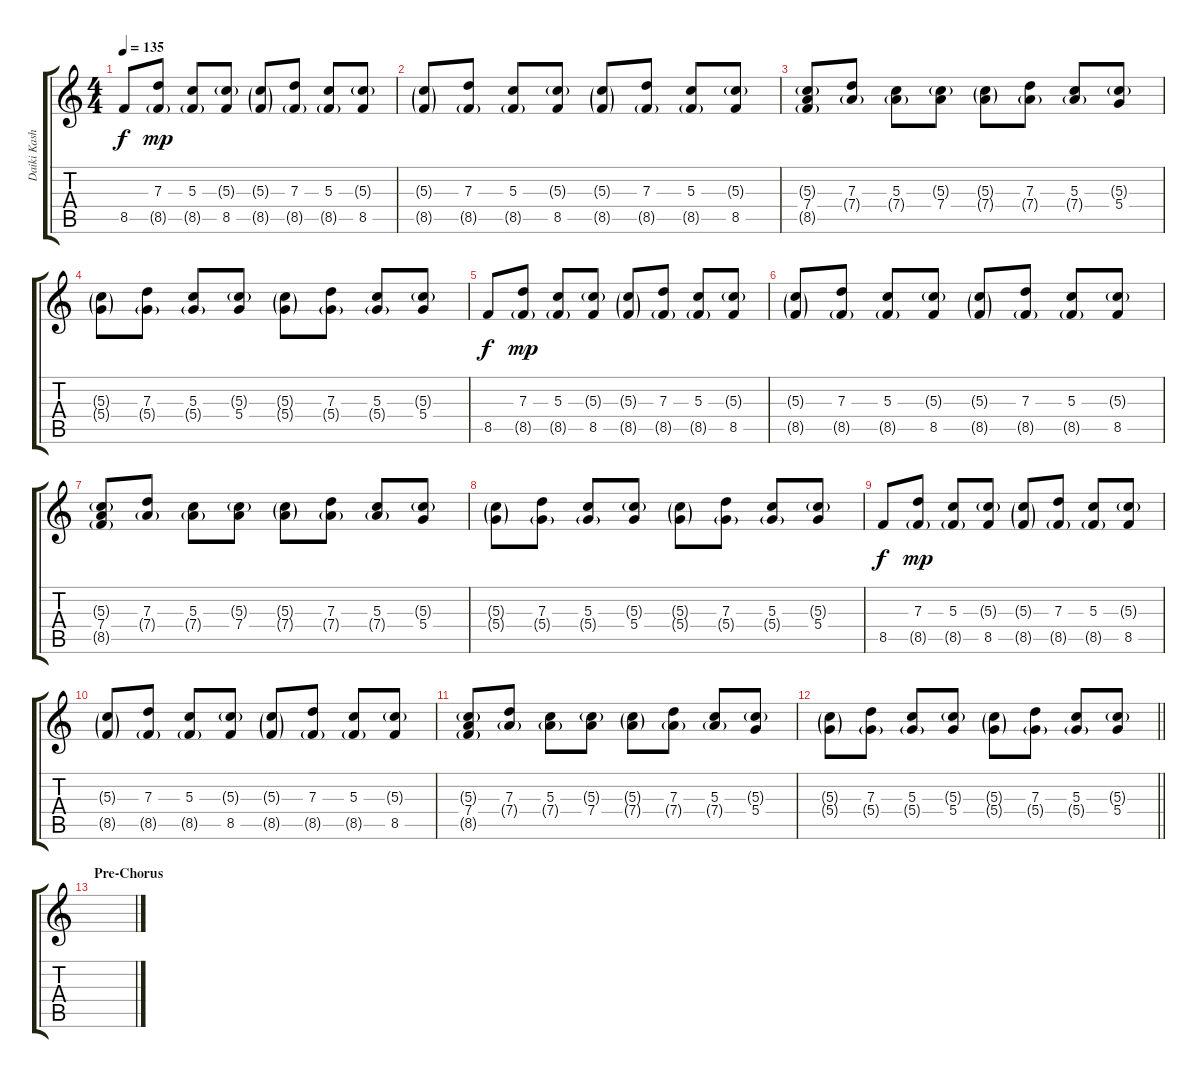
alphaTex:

\track ("Daiki Kasho (Guitar 1)" "Daiki Kash") {instrument electricguitarmuted}
\staff {score tabs}
\tuning (E4 B3 G3 D3 A2 E2) {hide}
\ts (4 4)
\tempo 135
\clef g2
\ks c
8.5.8{dy f} (7.3 8.5{g}).8{dy mp} (5.3 8.5{g}).8 (5.3{g} 8.5).8 (5.3{g} 8.5{g}).8 (7.3 8.5{g}).8 (5.3 8.5{g}).8 (5.3{g} 8.5).8 |
(5.3{g} 8.5{g}).8 (7.3 8.5{g}).8 (5.3 8.5{g}).8 (5.3{g} 8.5).8 (5.3{g} 8.5{g}).8 (7.3 8.5{g}).8 (5.3 8.5{g}).8 (5.3{g} 8.5).8 |
(5.3{g} 7.4 8.5{g}).8 (7.3 7.4{g}).8 (5.3 7.4{g}).8 (5.3{g} 7.4).8 (5.3{g} 7.4{g}).8 (7.3 7.4{g}).8 (5.3 7.4{g}).8 (5.3{g} 5.4).8 |
(5.3{g} 5.4{g}).8 (7.3 5.4{g}).8 (5.3 5.4{g}).8 (5.3{g} 5.4).8 (5.3{g} 5.4{g}).8 (7.3 5.4{g}).8 (5.3 5.4{g}).8 (5.3{g} 5.4).8 |
8.5.8{dy f} (7.3 8.5{g}).8{dy mp} (5.3 8.5{g}).8 (5.3{g} 8.5).8 (5.3{g} 8.5{g}).8 (7.3 8.5{g}).8 (5.3 8.5{g}).8 (5.3{g} 8.5).8 |
(5.3{g} 8.5{g}).8 (7.3 8.5{g}).8 (5.3 8.5{g}).8 (5.3{g} 8.5).8 (5.3{g} 8.5{g}).8 (7.3 8.5{g}).8 (5.3 8.5{g}).8 (5.3{g} 8.5).8 |
(5.3{g} 7.4 8.5{g}).8 (7.3 7.4{g}).8 (5.3 7.4{g}).8 (5.3{g} 7.4).8 (5.3{g} 7.4{g}).8 (7.3 7.4{g}).8 (5.3 7.4{g}).8 (5.3{g} 5.4).8 |
(5.3{g} 5.4{g}).8 (7.3 5.4{g}).8 (5.3 5.4{g}).8 (5.3{g} 5.4).8 (5.3{g} 5.4{g}).8 (7.3 5.4{g}).8 (5.3 5.4{g}).8 (5.3{g} 5.4).8 |
8.5.8{dy f} (7.3 8.5{g}).8{dy mp} (5.3 8.5{g}).8 (5.3{g} 8.5).8 (5.3{g} 8.5{g}).8 (7.3 8.5{g}).8 (5.3 8.5{g}).8 (5.3{g} 8.5).8 |
(5.3{g} 8.5{g}).8 (7.3 8.5{g}).8 (5.3 8.5{g}).8 (5.3{g} 8.5).8 (5.3{g} 8.5{g}).8 (7.3 8.5{g}).8 (5.3 8.5{g}).8 (5.3{g} 8.5).8 |
(5.3{g} 7.4 8.5{g}).8 (7.3 7.4{g}).8 (5.3 7.4{g}).8 (5.3{g} 7.4).8 (5.3{g} 7.4{g}).8 (7.3 7.4{g}).8 (5.3 7.4{g}).8 (5.3{g} 5.4).8 |
\barLineRight lightlight
(5.3{g} 5.4{g}).8 (7.3 5.4{g}).8 (5.3 5.4{g}).8 (5.3{g} 5.4).8 (5.3{g} 5.4{g}).8 (7.3 5.4{g}).8 (5.3 5.4{g}).8 (5.3{g} 5.4).8 |
\section ("" "Pre-Chorus")
